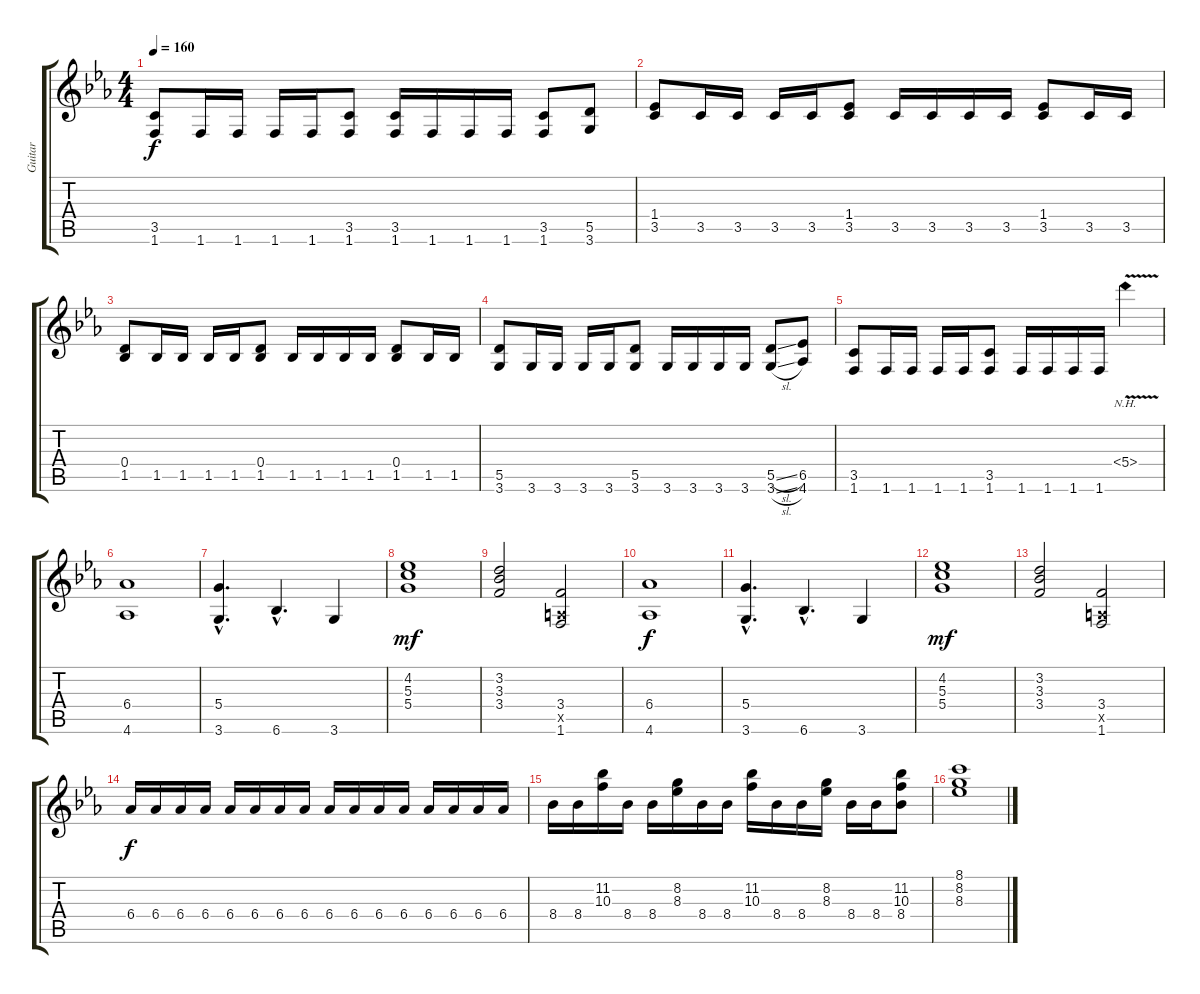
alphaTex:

\track ("Guitar" "Guitar") {instrument distortionguitar}
\staff {score tabs}
\tuning (E4 B3 G3 D3 A2 E2) {hide}
\ts (4 4)
\tempo 160
\clef g2
\ks eb
(3.5 1.6).8{dy f} 1.6.16 1.6.16 1.6.16 1.6.16 (3.5 1.6).8 (3.5 1.6).16 1.6.16 1.6.16 1.6.16 (3.5 1.6).8 (5.5 3.6).8 |
(1.4 3.5).8 3.5.16 3.5.16 3.5.16 3.5.16 (1.4 3.5).8 3.5.16 3.5.16 3.5.16 3.5.16 (1.4 3.5).8 3.5.16 3.5.16 |
(0.4 1.5).8 1.5.16 1.5.16 1.5.16 1.5.16 (0.4 1.5).8 1.5.16 1.5.16 1.5.16 1.5.16 (0.4 1.5).8 1.5.16 1.5.16 |
(5.5 3.6).8 3.6.16 3.6.16 3.6.16 3.6.16 (5.5 3.6).8 3.6.16 3.6.16 3.6.16 3.6.16 (5.5{sl} 3.6{sl}).8 (6.5 4.6).8 |
(3.5 1.6).8 1.6.16 1.6.16 1.6.16 1.6.16 (3.5 1.6).8 1.6.16 1.6.16 1.6.16 1.6.16 5.4{nh v}.4 |
(6.4 4.6).1 |
(5.4{hac} 3.6{hac}).4{d} 6.6{hac}.4{d} 3.6.4 |
(4.2 5.3 5.4).1{dy mf} |
(3.2 3.3 3.4).2 (3.4 0.5{x} 1.6).2 |
(6.4 4.6).1{dy f} |
(5.4{hac} 3.6{hac}).4{d} 6.6{hac}.4{d} 3.6.4 |
(4.2 5.3 5.4).1{dy mf} |
(3.2 3.3 3.4).2 (3.4 0.5{x} 1.6).2 |
6.4.16{dy f} 6.4.16 6.4.16 6.4.16 6.4.16 6.4.16 6.4.16 6.4.16 6.4.16 6.4.16 6.4.16 6.4.16 6.4.16 6.4.16 6.4.16 6.4.16 |
8.4.16 8.4.16 (11.2 10.3).16 8.4.16 8.4.16 (8.2 8.3).16 8.4.16 8.4.16 (11.2 10.3).16 8.4.16 8.4.16 (8.2 8.3).16 8.4.16 8.4.16 (11.2 10.3 8.4).8 |
(8.1 8.2 8.3).1
